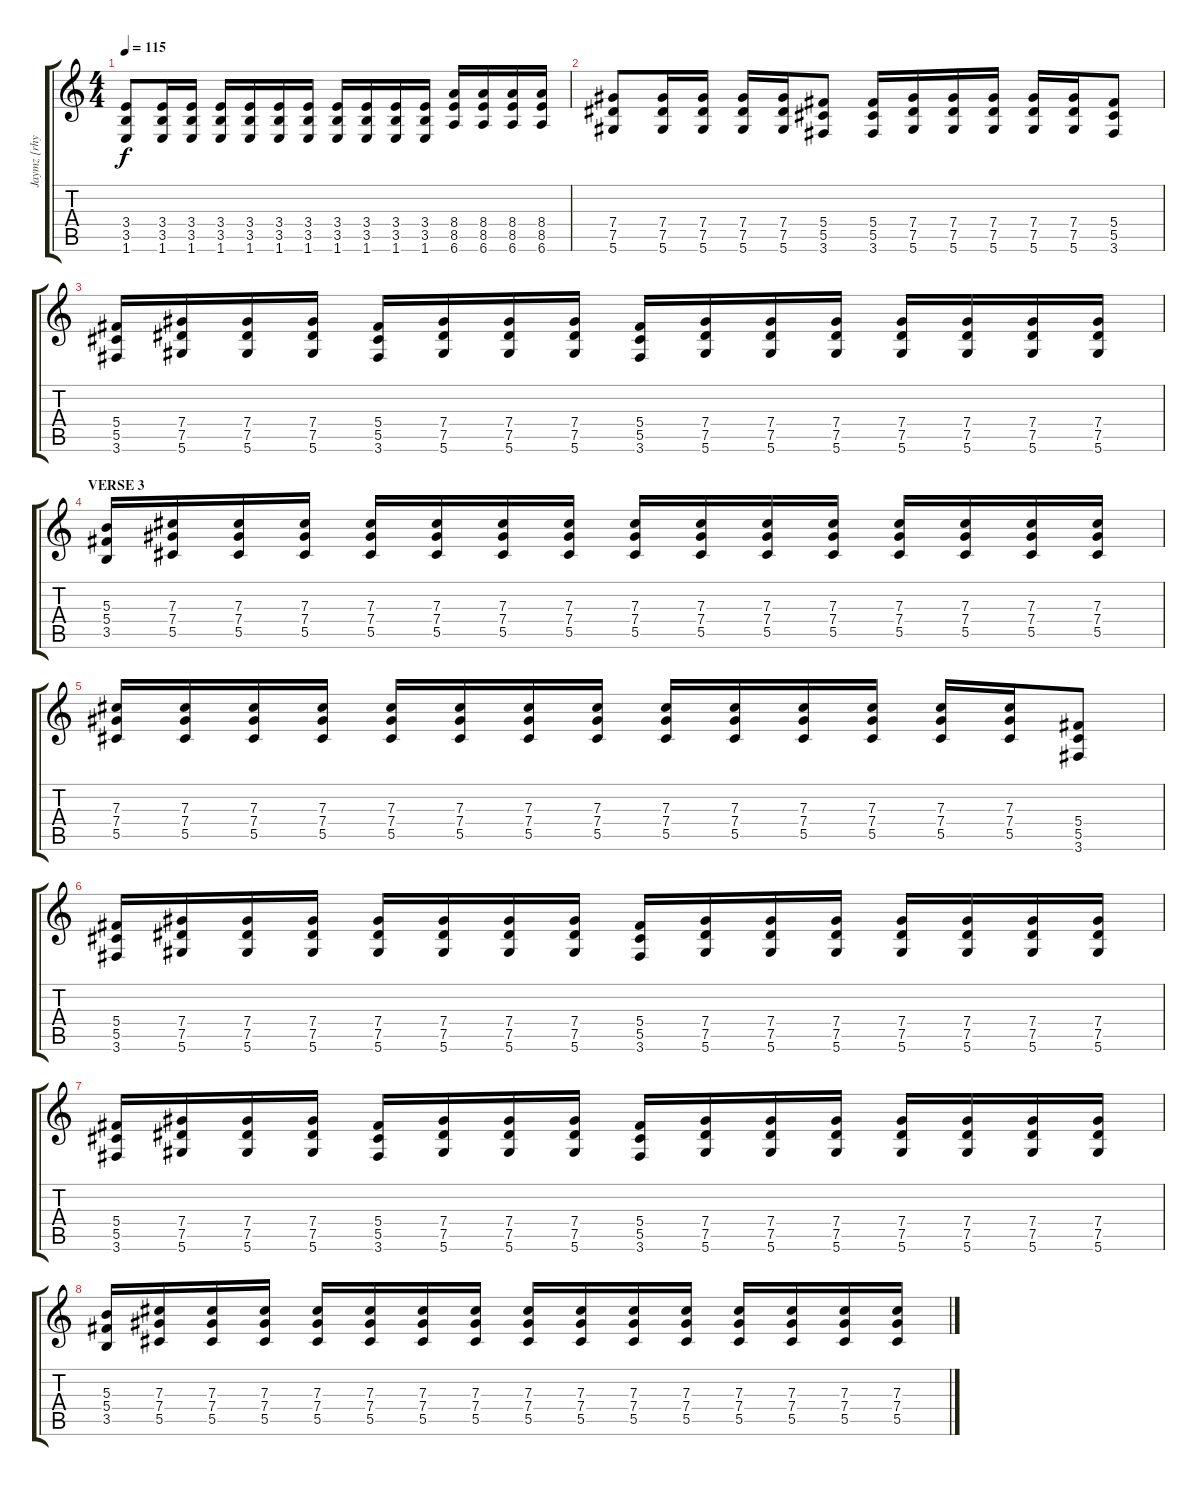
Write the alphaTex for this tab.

\track ("Jaymz [rhythm guitar]" "Jaymz [rhy") {instrument distortionguitar}
\staff {score tabs}
\tuning (Eb4 Bb3 Gb3 Db3 Ab2 Eb2) {hide}
\ts (4 4)
\tempo 115
\clef g2
\ks c
(3.4 3.5 1.6).8{dy f} (3.4 3.5 1.6).16 (3.4 3.5 1.6).16 (3.4 3.5 1.6).16 (3.4 3.5 1.6).16 (3.4 3.5 1.6).16 (3.4 3.5 1.6).16 (3.4 3.5 1.6).16 (3.4 3.5 1.6).16 (3.4 3.5 1.6).16 (3.4 3.5 1.6).16 (8.4 8.5 6.6).16 (8.4 8.5 6.6).16 (8.4 8.5 6.6).16 (8.4 8.5 6.6).16 |
(7.4 7.5 5.6).8 (7.4 7.5 5.6).16 (7.4 7.5 5.6).16 (7.4 7.5 5.6).16 (7.4 7.5 5.6).16 (5.4 5.5 3.6).8 (5.4 5.5 3.6).16 (7.4 7.5 5.6).16 (7.4 7.5 5.6).16 (7.4 7.5 5.6).16 (7.4 7.5 5.6).16 (7.4 7.5 5.6).16 (5.4 5.5 3.6).8 |
(5.4 5.5 3.6).16 (7.4 7.5 5.6).16 (7.4 7.5 5.6).16 (7.4 7.5 5.6).16 (5.4 5.5 3.6).16 (7.4 7.5 5.6).16 (7.4 7.5 5.6).16 (7.4 7.5 5.6).16 (5.4 5.5 3.6).16 (7.4 7.5 5.6).16 (7.4 7.5 5.6).16 (7.4 7.5 5.6).16 (7.4 7.5 5.6).16 (7.4 7.5 5.6).16 (7.4 7.5 5.6).16 (7.4 7.5 5.6).16 |
\section ("" "VERSE 3")
(5.3 5.4 3.5).16 (7.3 7.4 5.5).16 (7.3 7.4 5.5).16 (7.3 7.4 5.5).16 (7.3 7.4 5.5).16 (7.3 7.4 5.5).16 (7.3 7.4 5.5).16 (7.3 7.4 5.5).16 (7.3 7.4 5.5).16 (7.3 7.4 5.5).16 (7.3 7.4 5.5).16 (7.3 7.4 5.5).16 (7.3 7.4 5.5).16 (7.3 7.4 5.5).16 (7.3 7.4 5.5).16 (7.3 7.4 5.5).16 |
(7.3 7.4 5.5).16 (7.3 7.4 5.5).16 (7.3 7.4 5.5).16 (7.3 7.4 5.5).16 (7.3 7.4 5.5).16 (7.3 7.4 5.5).16 (7.3 7.4 5.5).16 (7.3 7.4 5.5).16 (7.3 7.4 5.5).16 (7.3 7.4 5.5).16 (7.3 7.4 5.5).16 (7.3 7.4 5.5).16 (7.3 7.4 5.5).16 (7.3 7.4 5.5).16 (5.4 5.5 3.6).8 |
(5.4 5.5 3.6).16 (7.4 7.5 5.6).16 (7.4 7.5 5.6).16 (7.4 7.5 5.6).16 (7.4 7.5 5.6).16 (7.4 7.5 5.6).16 (7.4 7.5 5.6).16 (7.4 7.5 5.6).16 (5.4 5.5 3.6).16 (7.4 7.5 5.6).16 (7.4 7.5 5.6).16 (7.4 7.5 5.6).16 (7.4 7.5 5.6).16 (7.4 7.5 5.6).16 (7.4 7.5 5.6).16 (7.4 7.5 5.6).16 |
(5.4 5.5 3.6).16 (7.4 7.5 5.6).16 (7.4 7.5 5.6).16 (7.4 7.5 5.6).16 (5.4 5.5 3.6).16 (7.4 7.5 5.6).16 (7.4 7.5 5.6).16 (7.4 7.5 5.6).16 (5.4 5.5 3.6).16 (7.4 7.5 5.6).16 (7.4 7.5 5.6).16 (7.4 7.5 5.6).16 (7.4 7.5 5.6).16 (7.4 7.5 5.6).16 (7.4 7.5 5.6).16 (7.4 7.5 5.6).16 |
(5.3 5.4 3.5).16 (7.3 7.4 5.5).16 (7.3 7.4 5.5).16 (7.3 7.4 5.5).16 (7.3 7.4 5.5).16 (7.3 7.4 5.5).16 (7.3 7.4 5.5).16 (7.3 7.4 5.5).16 (7.3 7.4 5.5).16 (7.3 7.4 5.5).16 (7.3 7.4 5.5).16 (7.3 7.4 5.5).16 (7.3 7.4 5.5).16 (7.3 7.4 5.5).16 (7.3 7.4 5.5).16 (7.3 7.4 5.5).16
